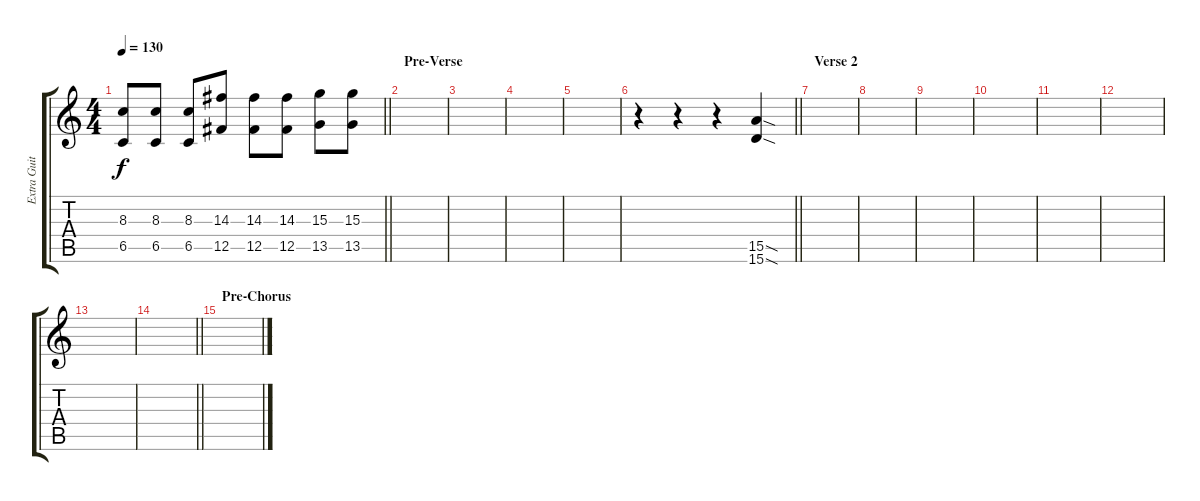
\track ("Extra Guitar" "Extra Guit") {instrument overdrivenguitar}
\staff {score tabs}
\tuning (Db4 Ab3 E3 B2 Gb2 B1) {hide}
\ts (4 4)
\tempo 130
\clef g2
\barLineRight lightlight
\ks c
(8.3 6.5).8{dy f} (8.3 6.5).8 (8.3 6.5).8 (14.3 12.5).8 (14.3 12.5).8 (14.3 12.5).8 (15.3 13.5).8 (15.3 13.5).8 |
\section ("" "Pre-Verse")
|
|
|
|
\barLineRight lightlight
r.4 r.4 r.4 (15.5{sod} 15.6{sod}).4 |
\section ("" "Verse 2")
|
|
|
|
|
|
|
\barLineRight lightlight
|
\section ("" "Pre-Chorus")
